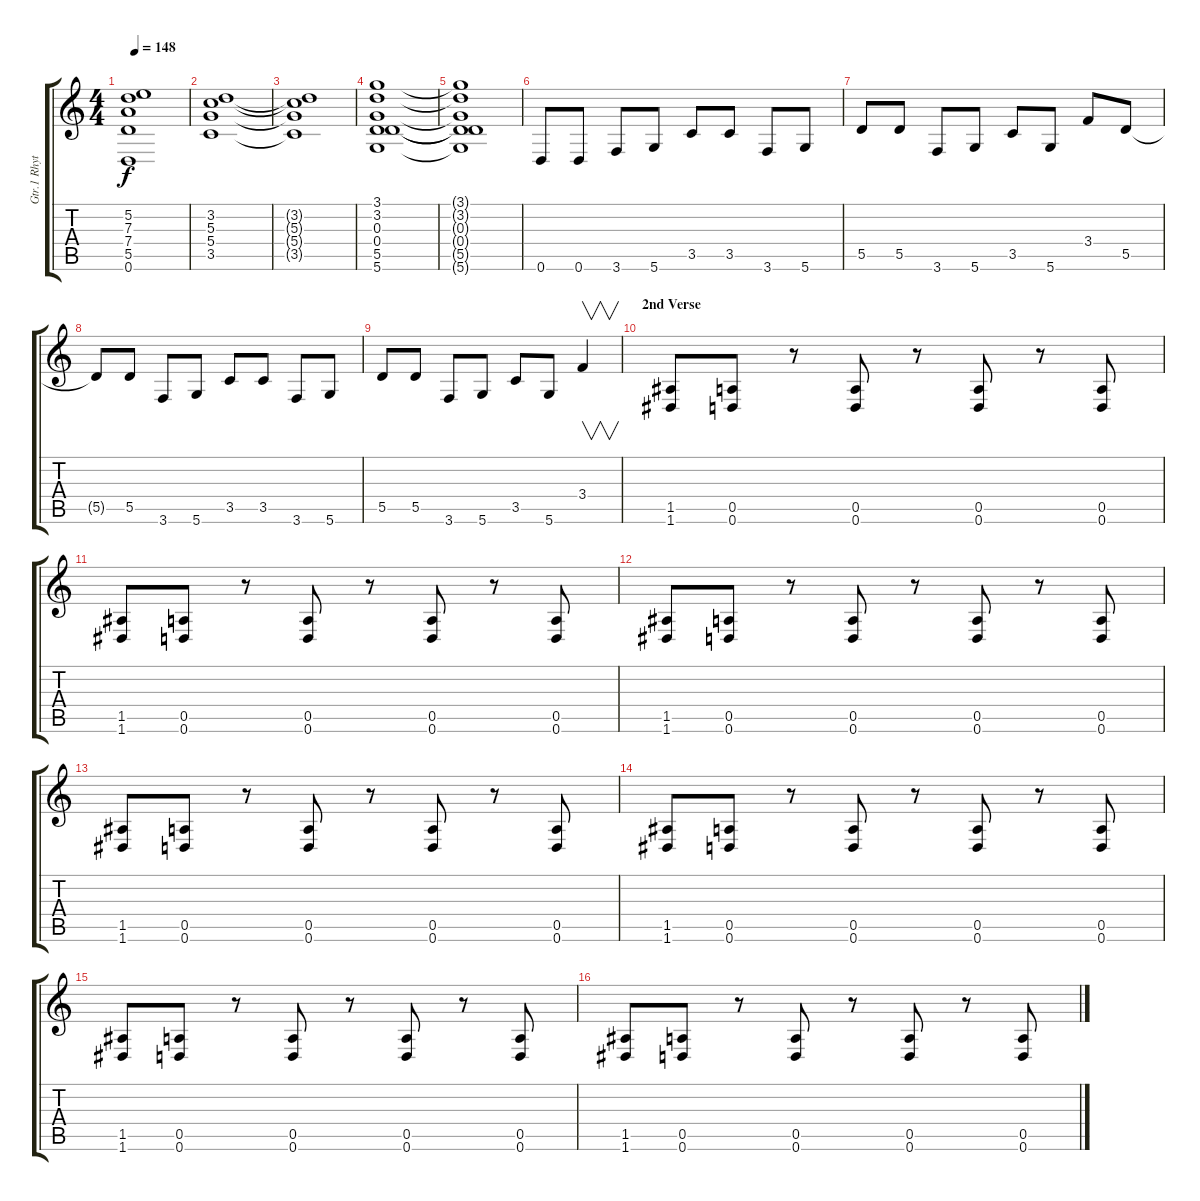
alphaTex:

\track ("Gtr.1 Rhytm" "Gtr.1 Rhyt") {instrument overdrivenguitar}
\staff {score tabs}
\tuning (E4 B3 G3 D3 A2 D2) {hide}
\ts (4 4)
\tempo 148
\clef g2
\ks c
(5.2{t} 7.3{t} 7.4{t} 5.5{t} 0.6{t}).1{dy f} |
(3.2 5.3 5.4 3.5).1 |
(3.2{t} 5.3{t} 5.4{t} 3.5{t}).1 |
(3.1 3.2 0.3 0.4 5.5 5.6).1 |
(3.1{t} 3.2{t} 0.3{t} 0.4{t} 5.5{t} 5.6{t}).1 |
0.6.8 0.6.8 3.6.8 5.6.8 3.5.8 3.5.8 3.6.8 5.6.8 |
5.5.8 5.5.8 3.6.8 5.6.8 3.5.8 5.6.8 3.4.8 5.5.8 |
5.5{t}.8 5.5.8 3.6.8 5.6.8 3.5.8 3.5.8 3.6.8 5.6.8 |
5.5.8 5.5.8 3.6.8 5.6.8 3.5.8 5.6.8 3.4.4{v} |
\section ("" "2nd Verse")
(1.5 1.6).8 (0.5 0.6).8 r.8 (0.5 0.6).8 r.8 (0.5 0.6).8 r.8 (0.5 0.6).8 |
(1.5 1.6).8 (0.5 0.6).8 r.8 (0.5 0.6).8 r.8 (0.5 0.6).8 r.8 (0.5 0.6).8 |
(1.5 1.6).8 (0.5 0.6).8 r.8 (0.5 0.6).8 r.8 (0.5 0.6).8 r.8 (0.5 0.6).8 |
(1.5 1.6).8 (0.5 0.6).8 r.8 (0.5 0.6).8 r.8 (0.5 0.6).8 r.8 (0.5 0.6).8 |
(1.5 1.6).8 (0.5 0.6).8 r.8 (0.5 0.6).8 r.8 (0.5 0.6).8 r.8 (0.5 0.6).8 |
(1.5 1.6).8 (0.5 0.6).8 r.8 (0.5 0.6).8 r.8 (0.5 0.6).8 r.8 (0.5 0.6).8 |
(1.5 1.6).8 (0.5 0.6).8 r.8 (0.5 0.6).8 r.8 (0.5 0.6).8 r.8 (0.5 0.6).8
